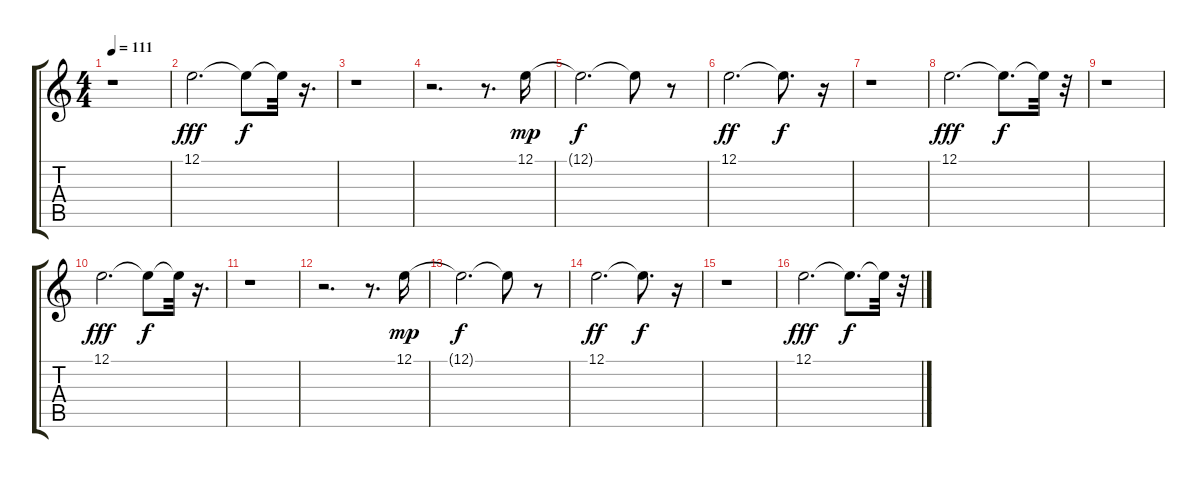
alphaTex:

\track "" {instrument synthstrings1}
\staff {score tabs}
\tuning (E4 B3 G3 D3 A2 E2) {hide}
\ts (4 4)
\tempo 111
\clef g2
\ks c
r.1{dy f} |
12.1.2{d dy fff} 12.1{t}.8{dy f} 12.1{t}.32 r.16{d} |
r.1 |
r.2{d} r.8{d} 12.1.16{dy mp} |
12.1{t}.2{d dy f} 12.1{t}.8 r.8 |
12.1.2{d dy ff} 12.1{t}.8{d dy f} r.16 |
r.1 |
12.1.2{d dy fff} 12.1{t}.8{d dy f} 12.1{t}.32 r.32 |
r.1 |
12.1.2{d dy fff} 12.1{t}.8{dy f} 12.1{t}.32 r.16{d} |
r.1 |
r.2{d} r.8{d} 12.1.16{dy mp} |
12.1{t}.2{d dy f} 12.1{t}.8 r.8 |
12.1.2{d dy ff} 12.1{t}.8{d dy f} r.16 |
r.1 |
12.1.2{d dy fff} 12.1{t}.8{d dy f} 12.1{t}.32 r.32
